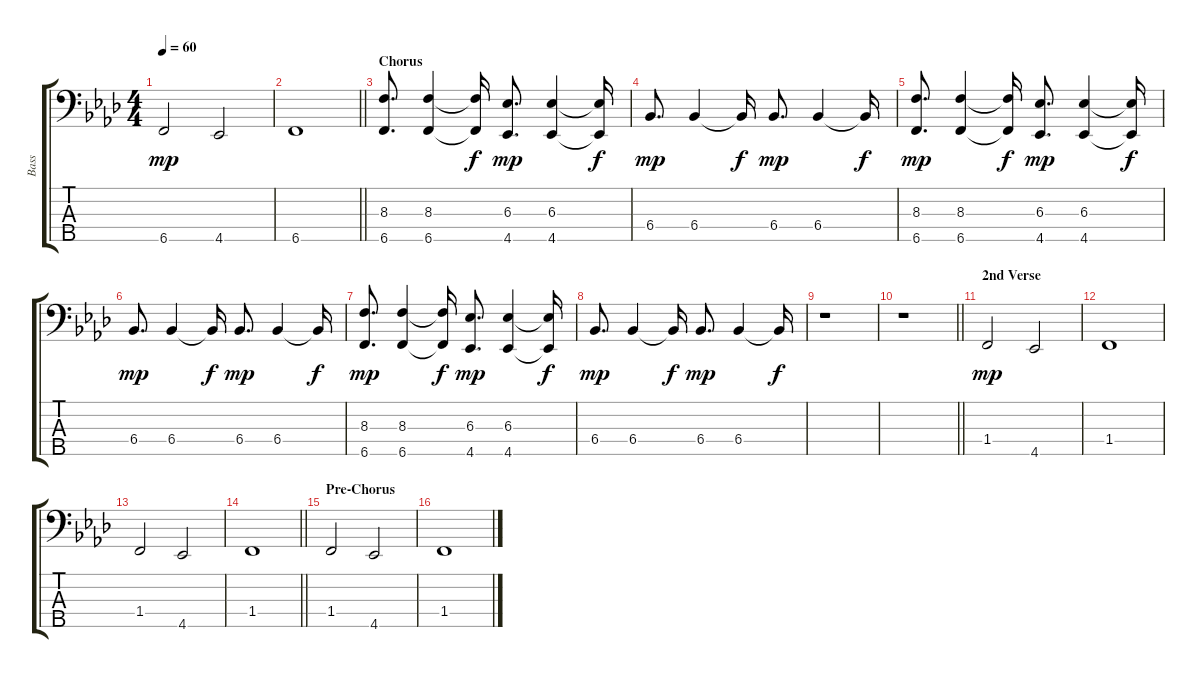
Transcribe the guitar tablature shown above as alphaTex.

\track ("Bass" "Bass") {instrument electricbasspick}
\staff {score tabs}
\tuning (G2 D2 A1 E1 B0) {hide}
\ts (4 4)
\tempo 60
\clef f4
\ks fminor
6.5.2{dy mp} 4.5.2 |
\barLineRight lightlight
6.5.1 |
\section ("" "Chorus")
(8.3 6.5).8{d} (8.3 6.5).4 (8.3{t} 6.5{t}).16{dy f} (6.3 4.5).8{d dy mp} (6.3 4.5).4 (6.3{t} 4.5{t}).16{dy f} |
6.4.8{d dy mp} 6.4.4 6.4{t}.16{dy f} 6.4.8{d dy mp} 6.4.4 6.4{t}.16{dy f} |
(8.3 6.5).8{d dy mp} (8.3 6.5).4 (8.3{t} 6.5{t}).16{dy f} (6.3 4.5).8{d dy mp} (6.3 4.5).4 (6.3{t} 4.5{t}).16{dy f} |
6.4.8{d dy mp} 6.4.4 6.4{t}.16{dy f} 6.4.8{d dy mp} 6.4.4 6.4{t}.16{dy f} |
(8.3 6.5).8{d dy mp} (8.3 6.5).4 (8.3{t} 6.5{t}).16{dy f} (6.3 4.5).8{d dy mp} (6.3 4.5).4 (6.3{t} 4.5{t}).16{dy f} |
6.4.8{d dy mp} 6.4.4 6.4{t}.16{dy f} 6.4.8{d dy mp} 6.4.4 6.4{t}.16{dy f} |
r.1 |
\barLineRight lightlight
r.1 |
\section ("" "2nd Verse")
1.4.2{dy mp} 4.5.2 |
1.4.1 |
1.4.2 4.5.2 |
\barLineRight lightlight
1.4.1 |
\section ("" "Pre-Chorus")
1.4.2 4.5.2 |
1.4.1
